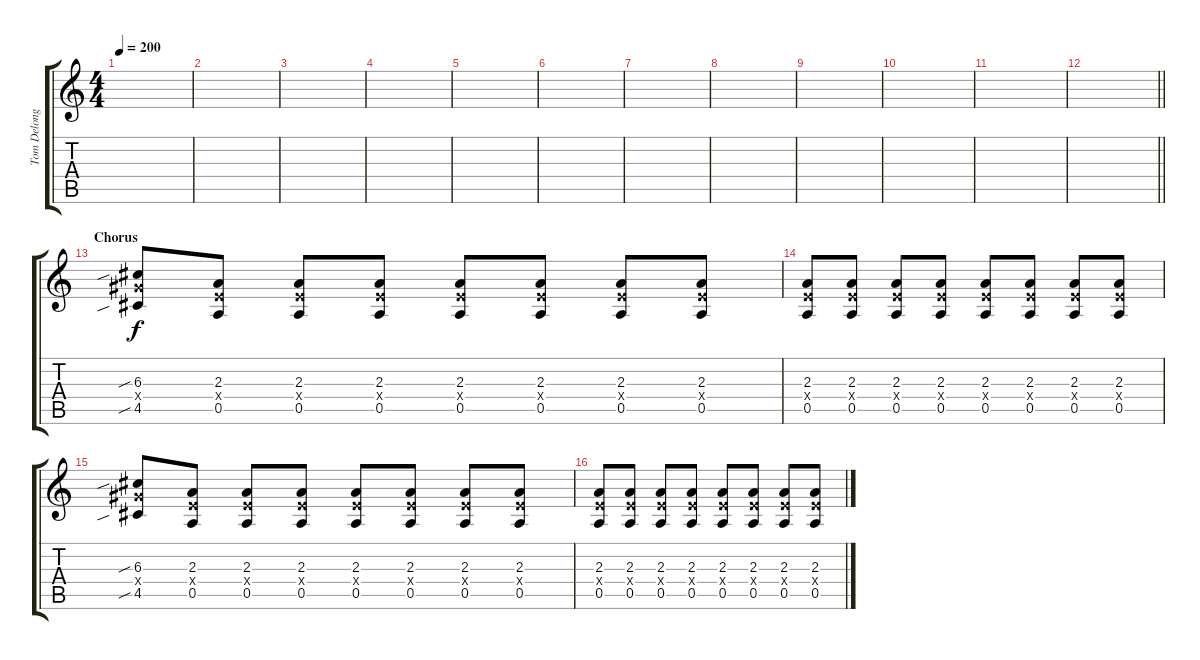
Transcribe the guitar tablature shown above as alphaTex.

\track ("Tom Delonge - Guitar" "Tom Delong") {instrument distortionguitar}
\staff {score tabs}
\tuning (E4 B3 G3 D3 A2 D2) {hide}
\ts (4 4)
\tempo 200
\clef g2
\ks c
|
|
|
|
|
|
|
|
|
|
|
\barLineRight lightlight
|
\section ("" "Chorus")
(6.3{sib} 6.4{x} 4.5{sib}).8 (2.3 2.4{x} 0.5).8 (2.3 2.4{x} 0.5).8 (2.3 2.4{x} 0.5).8 (2.3 2.4{x} 0.5).8 (2.3 2.4{x} 0.5).8 (2.3 2.4{x} 0.5).8 (2.3 2.4{x} 0.5).8 |
(2.3 2.4{x} 0.5).8 (2.3 2.4{x} 0.5).8 (2.3 2.4{x} 0.5).8 (2.3 2.4{x} 0.5).8 (2.3 2.4{x} 0.5).8 (2.3 2.4{x} 0.5).8 (2.3 2.4{x} 0.5).8 (2.3 2.4{x} 0.5).8 |
(6.3{sib} 6.4{x} 4.5{sib}).8 (2.3 2.4{x} 0.5).8 (2.3 2.4{x} 0.5).8 (2.3 2.4{x} 0.5).8 (2.3 2.4{x} 0.5).8 (2.3 2.4{x} 0.5).8 (2.3 2.4{x} 0.5).8 (2.3 2.4{x} 0.5).8 |
(2.3 2.4{x} 0.5).8 (2.3 2.4{x} 0.5).8 (2.3 2.4{x} 0.5).8 (2.3 2.4{x} 0.5).8 (2.3 2.4{x} 0.5).8 (2.3 2.4{x} 0.5).8 (2.3 2.4{x} 0.5).8 (2.3 2.4{x} 0.5).8
